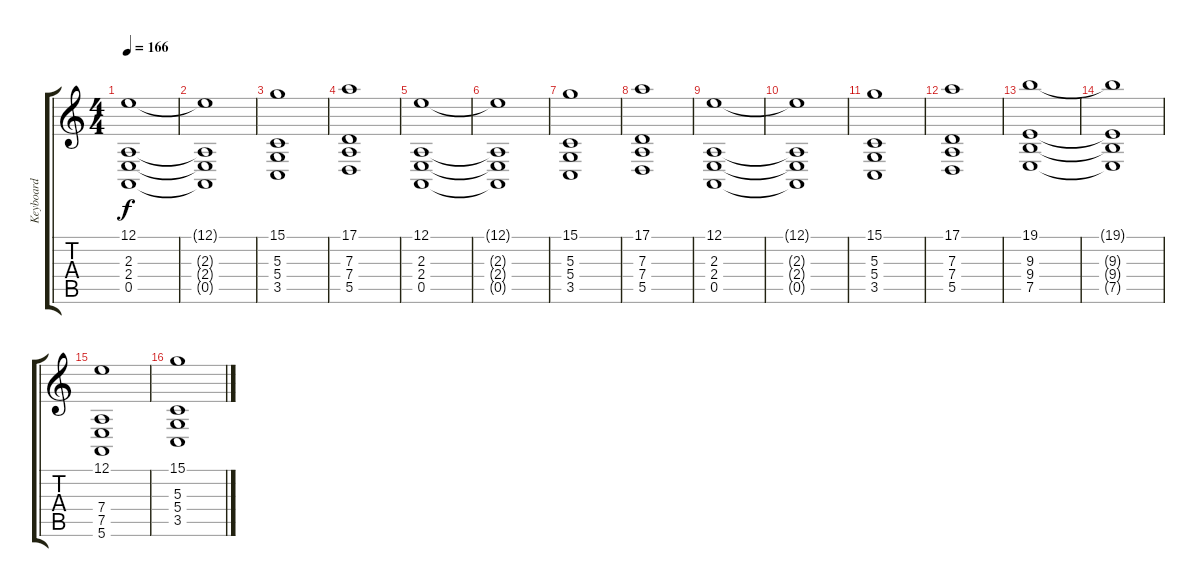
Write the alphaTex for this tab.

\track ("Keyboard" "Keyboard") {instrument stringensemble1}
\staff {score tabs}
\tuning (E4 B3 G3 D3 A2 E2) {hide}
\ts (4 4)
\tempo 166
\clef g2
\ks c
(12.1 2.3 2.4 0.5).1{dy f} |
(12.1{t} 2.3{t} 2.4{t} 0.5{t}).1 |
(15.1 5.3 5.4 3.5).1 |
(17.1 7.3 7.4 5.5).1 |
(12.1 2.3 2.4 0.5).1 |
(12.1{t} 2.3{t} 2.4{t} 0.5{t}).1 |
(15.1 5.3 5.4 3.5).1 |
(17.1 7.3 7.4 5.5).1 |
(12.1 2.3 2.4 0.5).1 |
(12.1{t} 2.3{t} 2.4{t} 0.5{t}).1 |
(15.1 5.3 5.4 3.5).1 |
(17.1 7.3 7.4 5.5).1 |
(19.1 9.3 9.4 7.5).1 |
(19.1{t} 9.3{t} 9.4{t} 7.5{t}).1 |
(12.1 7.4 7.5 5.6).1 |
(15.1 5.3 5.4 3.5).1
